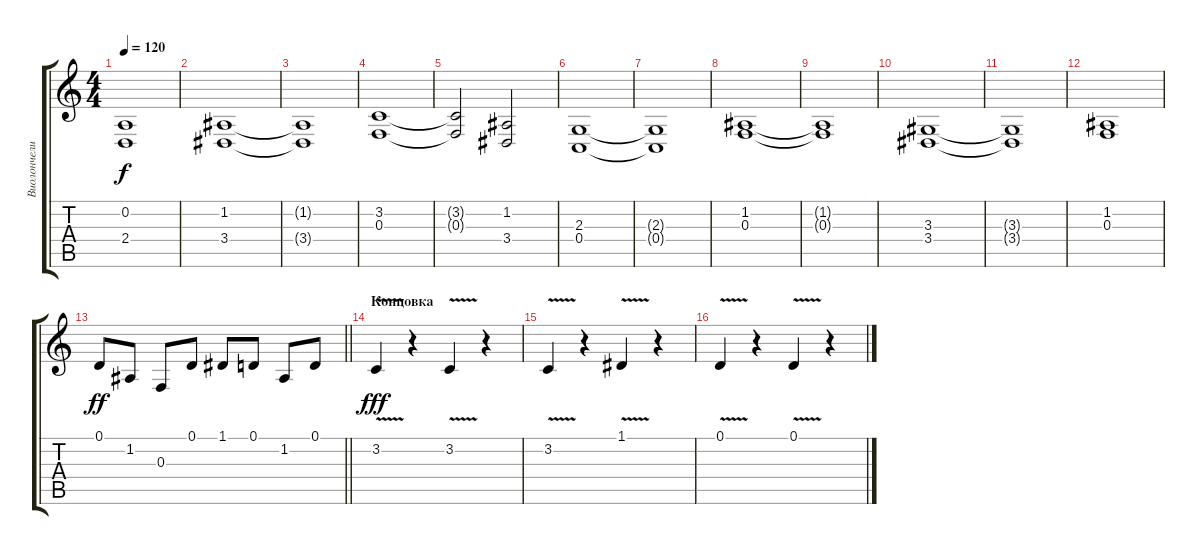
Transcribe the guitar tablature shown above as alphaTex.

\track ("Виолончели 1,2" "Виолончели") {instrument stringensemble1}
\staff {score tabs}
\tuning (D4 A3 F3 C3 G2 C2) {hide}
\ts (4 4)
\tempo 120
\clef g2
\ks c
(0.2{t} 2.4{t}).1{dy f} |
(1.2 3.4).1 |
(1.2{t} 3.4{t}).1 |
(3.2 0.3).1 |
(3.2{t} 0.3{t}).2 (1.2 3.4).2 |
(2.3 0.4).1 |
(2.3{t} 0.4{t}).1 |
(1.2 0.3).1 |
(1.2{t} 0.3{t}).1 |
(3.3 3.4).1 |
(3.3{t} 3.4{t}).1 |
(1.2 0.3).1 |
\barLineRight lightlight
0.1.8{dy ff volume 13} 1.2.8 0.3.8 0.1.8 1.1.8 0.1.8 1.2.8 0.1.8 |
\section ("" "Концовка")
3.2{v}.4{dy fff volume 16} r.4 3.2{v}.4 r.4 |
3.2{v}.4 r.4 1.1{v}.4 r.4 |
0.1{v}.4 r.4 0.1{v}.4 r.4
